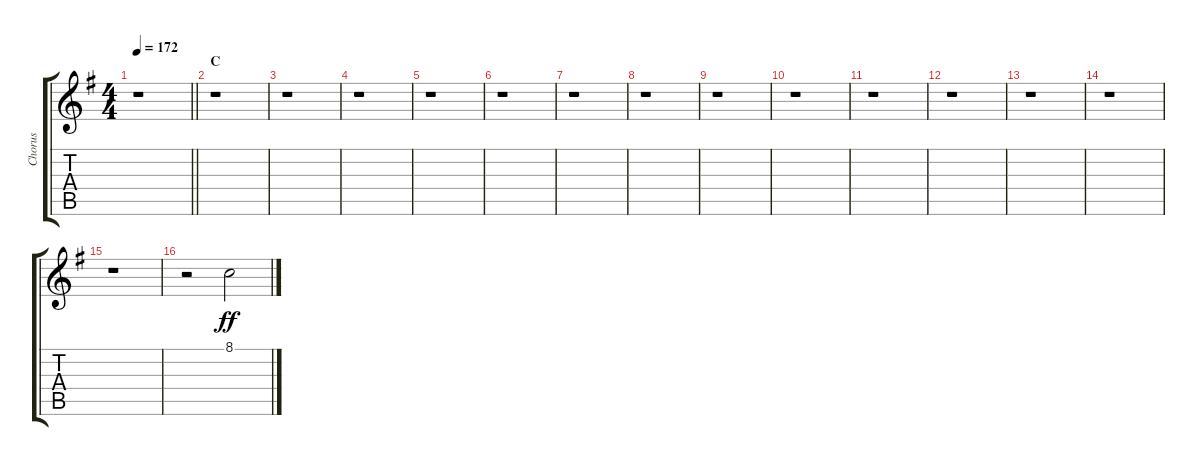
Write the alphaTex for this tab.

\track ("Chorus" "Chorus") {instrument voiceoohs}
\staff {score tabs}
\tuning (E4 B3 G3 D3 A2 E2) {hide}
\ts (4 4)
\tempo 172
\clef g2
\barLineRight lightlight
\ks g
r.1{dy ff} |
\section ("" "C")
r.1 |
r.1 |
r.1 |
r.1 |
r.1 |
r.1 |
r.1 |
r.1 |
r.1 |
r.1 |
r.1 |
r.1 |
r.1 |
r.1 |
r.2 8.1.2
